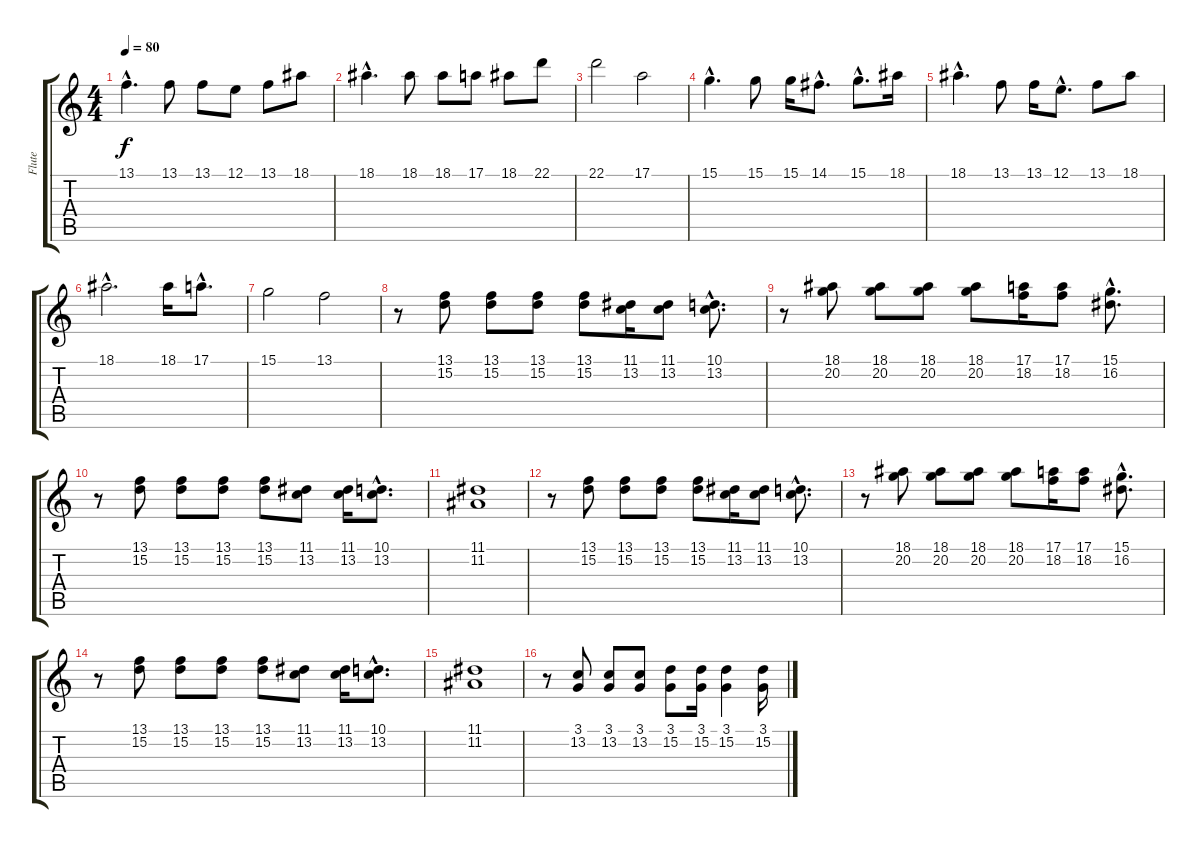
\track ("Flute" "Flute") {instrument flute}
\staff {score tabs}
\tuning (E4 B3 G3 D3 A2 E2) {hide}
\ts (4 4)
\tempo 80
\clef g2
\ks c
13.1{hac}.4{d dy f} 13.1.8 13.1.8 12.1.8 13.1.8 18.1.8 |
18.1{hac}.4{d} 18.1.8 18.1.8 17.1.8 18.1.8 22.1.8 |
22.1.2 17.1.2 |
15.1{hac}.4{d} 15.1.8 15.1.16 14.1{hac}.8{d} 15.1{hac}.8{d} 18.1.16 |
18.1{hac}.4{d} 13.1.8 13.1.16 12.1{hac}.8{d} 13.1.8 18.1.8 |
18.1{hac}.2{d} 18.1.16 17.1{hac}.8{d} |
15.1.2 13.1.2 |
r.8 (13.1 15.2).8 (13.1 15.2).8 (13.1 15.2).8 (13.1 15.2).8 (11.1 13.2).16 (11.1 13.2).8 (10.1{hac} 13.2{hac}).8{d} |
r.8 (18.1 20.2).8 (18.1 20.2).8 (18.1 20.2).8 (18.1 20.2).8 (17.1 18.2).16 (17.1 18.2).8 (15.1{hac} 16.2{hac}).8{d} |
r.8 (13.1 15.2).8 (13.1 15.2).8 (13.1 15.2).8 (13.1 15.2).8 (11.1 13.2).8 (11.1 13.2).16 (10.1{hac} 13.2{hac}).8{d} |
(11.1 11.2).1 |
r.8 (13.1 15.2).8 (13.1 15.2).8 (13.1 15.2).8 (13.1 15.2).8 (11.1 13.2).16 (11.1 13.2).8 (10.1{hac} 13.2{hac}).8{d} |
r.8 (18.1 20.2).8 (18.1 20.2).8 (18.1 20.2).8 (18.1 20.2).8 (17.1 18.2).16 (17.1 18.2).8 (15.1{hac} 16.2{hac}).8{d} |
r.8 (13.1 15.2).8 (13.1 15.2).8 (13.1 15.2).8 (13.1 15.2).8 (11.1 13.2).8 (11.1 13.2).16 (10.1{hac} 13.2{hac}).8{d} |
(11.1 11.2).1 |
r.8 (3.1 13.2).8 (3.1 13.2).8 (3.1 13.2).8 (3.1 15.2).8 (3.1 15.2).16 (3.1 15.2).4 (3.1 15.2).16
